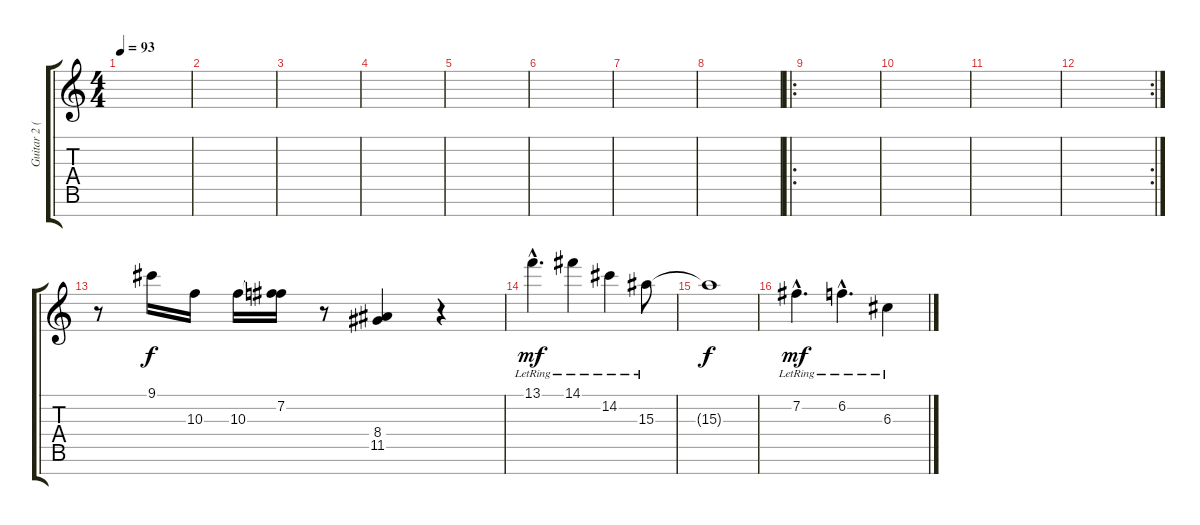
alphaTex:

\track ("Guitar 2 (1st to 7th string)" "Guitar 2 (") {instrument distortionguitar}
\staff {score tabs}
\tuning (E4 B3 G3 D3 A2 E2 B1) {hide}
\ts (4 4)
\tempo 93
\clef g2
\ks c
|
|
|
|
|
|
|
|
\ro
|
|
|
\rc 2
|
r.8 9.1.16 10.3.16 10.3.16 (7.2 10.3{t}).16 r.8 (8.4 11.5).4 r.4 |
13.1{hac lr}.4{d dy mf instrument electricguitarjazz} 14.1{lr}.4 14.2{lr}.4 15.3{lr}.8 |
15.3{t}.1{dy f} |
7.2{hac lr}.4{d dy mf} 6.2{hac lr}.4{d} 6.3{lr}.4
